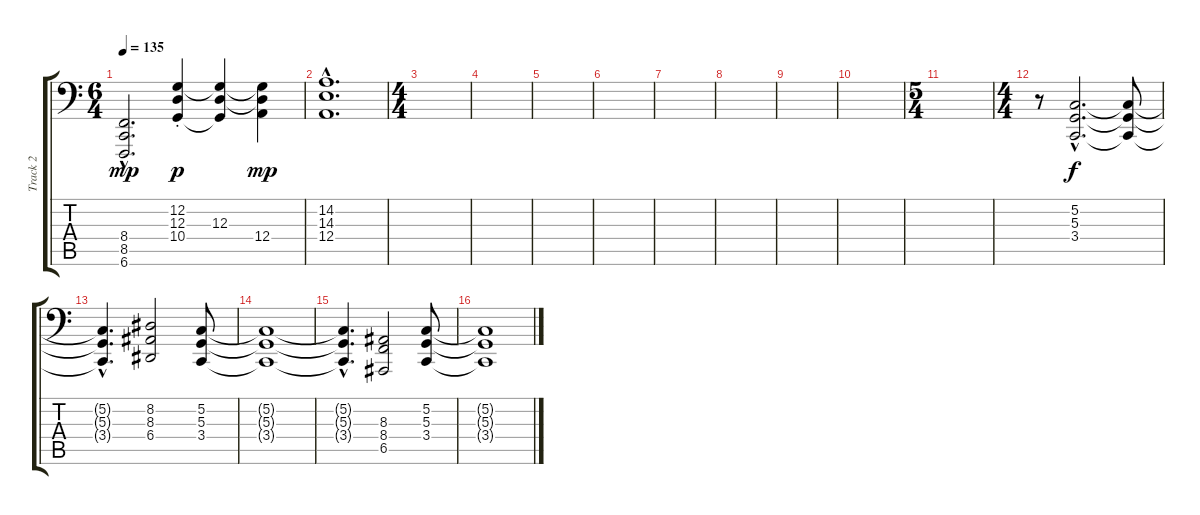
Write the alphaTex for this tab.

\track ("Track 2" "Track 2") {instrument brightacousticpiano}
\staff {score tabs}
\tuning (C3 G2 D2 A1 E1 B0) {hide}
\ts (6 4)
\tempo 135
\clef f4
\ks c
(8.4{hac} 8.5{hac} 6.6{hac}).2{d dy mp} (12.2{st} 12.3 10.4).4{dy p} (12.2{t} 12.3 10.4{t}).4 (12.2{t} 12.3{t} 12.4).4{dy mp} |
(14.2{hac} 14.3{hac} 12.4{hac}).1{d} |
\ts (4 4)
|
|
|
|
|
|
|
|
\ts (5 4)
|
\ts (4 4)
r.8 (5.2{hac} 5.3{hac} 3.4{hac}).2{d dy f} (5.2{t} 5.3{t} 3.4{t}).8 |
(5.2{hac t} 5.3{hac t} 3.4{hac t}).4{d} (8.2 8.3 6.4).2 (5.2 5.3 3.4).8 |
(5.2{t} 5.3{t} 3.4{t}).1 |
(5.2{hac t} 5.3{hac t} 3.4{hac t}).4{d} (8.3 8.4 6.5).2 (5.2 5.3 3.4).8 |
(5.2{t} 5.3{t} 3.4{t}).1
